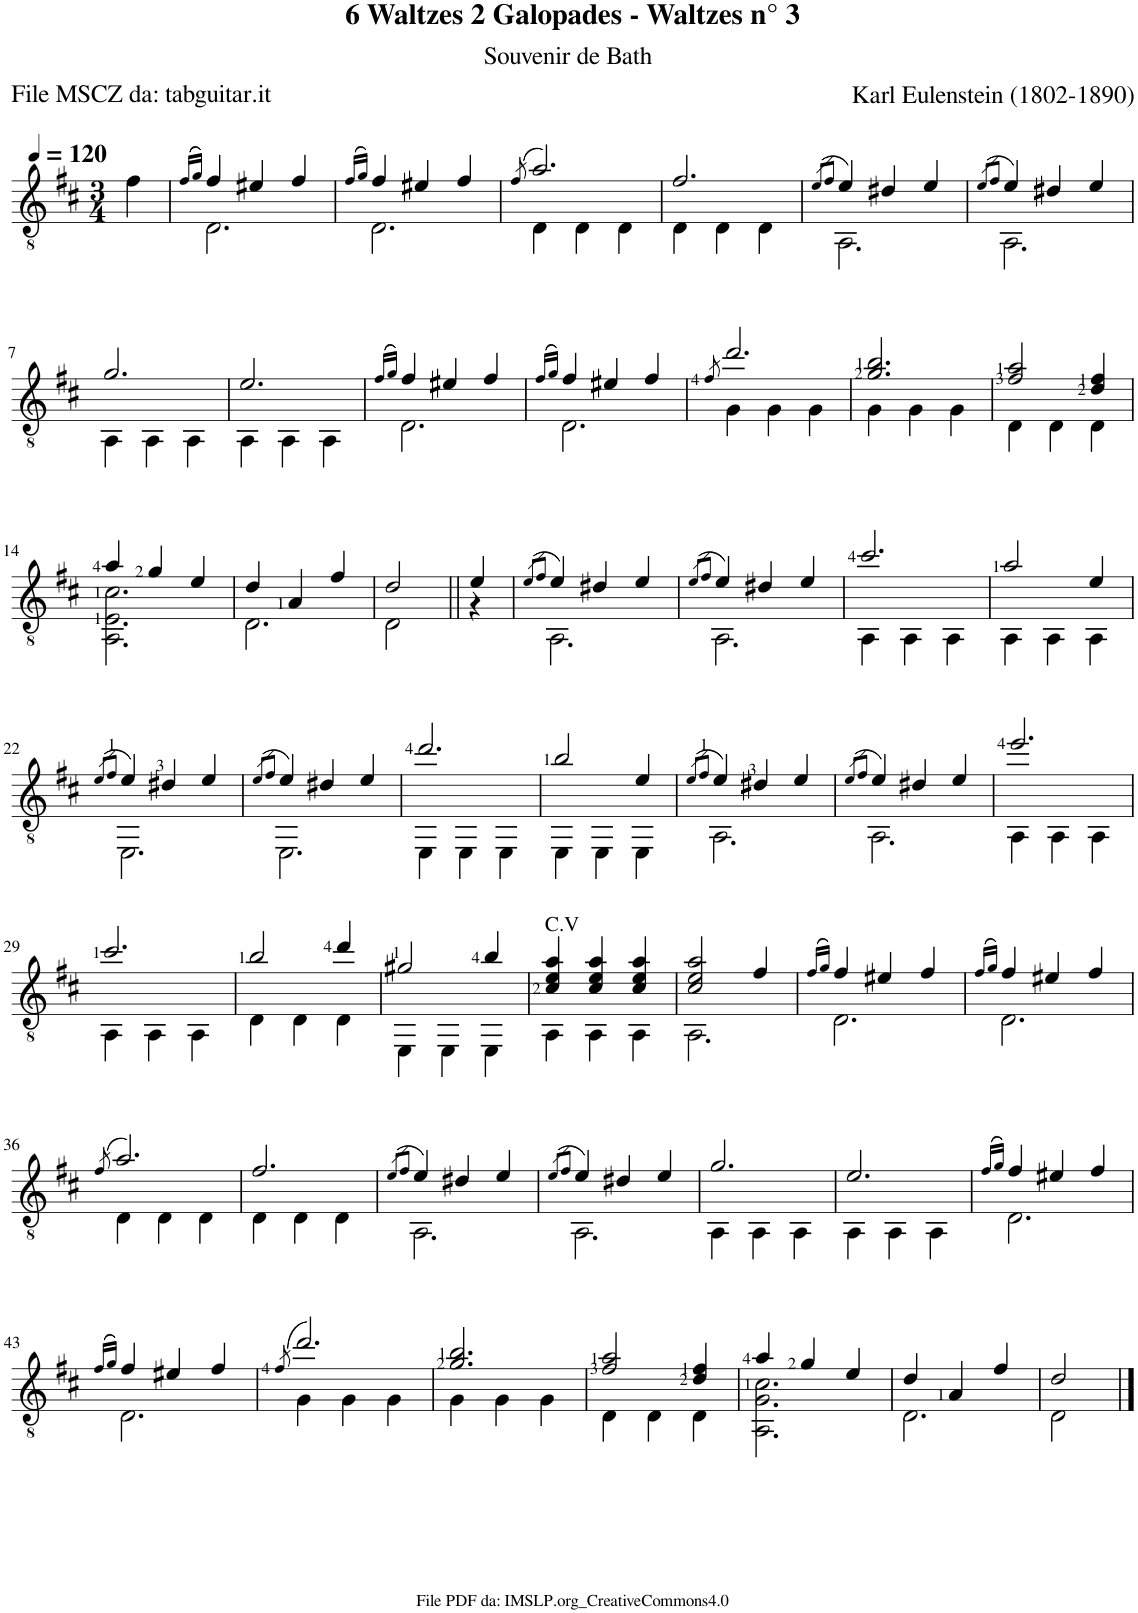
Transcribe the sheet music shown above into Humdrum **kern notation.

**kern
*part1
*staff1
*I"Guitar
*I'Guit.
*clefGv2
*k[f#c#]
*M3/4
*MM120
=
4f#\
=1
(16qf#/LL
16qg/JJ)
*^
4f#/	2.D\
4e#X/	.
4f#/	.
=2	=2
(16qf#/LL	.
16qg/JJ)	.
4f#/	2.D\
4e#X/	.
4f#/	.
=3	=3
(8qf#/	.
2.a/)	4D\
.	4D\
.	4D\
=4	=4
2.f#/	4D\
.	4D\
.	4D\
=5	=5
(8qe/L	.
8qf#/J	.
4e/)	2.AA\
4d#X/	.
4e/	.
=6	=6
(8qe/L	.
8qf#/J	.
4e/)	2.AA\
4d#X/	.
4e/	.
!!LO:LB:g=z	!!
=7	=7
2.g/	4AA\
.	4AA\
.	4AA\
=8	=8
2.e/	4AA\
.	4AA\
.	4AA\
=9	=9
(16qf#/LL	.
16qg/JJ)	.
4f#/	2.D\
4e#X/	.
4f#/	.
=10	=10
(16qf#/LL	.
16qg/JJ)	.
4f#/	2.D\
4e#X/	.
4f#/	.
=11	=11
8qf#/	.
2.dd/	4G\
.	4G\
.	4G\
=12	=12
2.g/ 2.b/	4G\
.	4G\
.	4G\
=13	=13
2f#/ 2a/	4D\
.	4D\
4d/ 4f#/	4D\
!!LO:LB:g=z	!!
=14	=14
4a/	2.AA\ 2.E\ 2.c#\
4g/	.
4e/	.
=15	=15
4d/	2.D\
4A/	.
4f#/	.
=16	=16
2d/	2D\
=17||	=17||
4e/	4r
=18	=18
(8qe/L	.
8qf#/J	.
4e/)	2.AA\
4d#X/	.
4e/	.
=19	=19
(8qe/L	.
8qf#/J	.
4e/)	2.AA\
4d#X/	.
4e/	.
=20	=20
2.cc#/	4AA\
.	4AA\
.	4AA\
=21	=21
2a/	4AA\
.	4AA\
4e/	4AA\
!!LO:LB:g=z	!!
=22	=22
(8qe/L	.
8qf#/J	.
4e/)	2.EE\
4d#X/	.
4e/	.
=23	=23
(8qe/L	.
8qf#/J	.
4e/)	2.EE\
4d#X/	.
4e/	.
=24	=24
2.dd/	4EE\
.	4EE\
.	4EE\
=25	=25
2b/	4EE\
.	4EE\
4e/	4EE\
=26	=26
(8qe/L	.
8qf#/J	.
4e/)	2.AA\
4d#X/	.
4e/	.
=27	=27
(8qe/L	.
8qf#/J	.
4e/)	2.AA\
4d#X/	.
4e/	.
=28	=28
2.ee/	4AA\
.	4AA\
.	4AA\
!!LO:LB:g=z	!!
=29	=29
2.cc#/	4AA\
.	4AA\
.	4AA\
=30	=30
2b/	4D\
.	4D\
4dd/	4D\
=31	=31
2g#X/	4EE\
.	4EE\
4b/	4EE\
=32	=32
!LO:TX:a:t=C.V	!
4c#/ 4e/ 4a/	4AA\
4c#/ 4e/ 4a/	4AA\
4c#/ 4e/ 4a/	4AA\
=33	=33
2c#/ 2e/ 2a/	2.AA\
4f#/	.
=34	=34
(16qf#/LL	.
16qg/JJ)	.
4f#/	2.D\
4e#X/	.
4f#/	.
=35	=35
(16qf#/LL	.
16qg/JJ)	.
4f#/	2.D\
4e#X/	.
4f#/	.
!!LO:LB:g=z	!!
=36	=36
(8qf#/	.
2.a/)	4D\
.	4D\
.	4D\
=37	=37
2.f#/	4D\
.	4D\
.	4D\
=38	=38
(8qe/L	.
8qf#/J	.
4e/)	2.AA\
4d#X/	.
4e/	.
=39	=39
(8qe/L	.
8qf#/J	.
4e/)	2.AA\
4d#X/	.
4e/	.
=40	=40
2.g/	4AA\
.	4AA\
.	4AA\
=41	=41
2.e/	4AA\
.	4AA\
.	4AA\
=42	=42
(16qf#/LL	.
16qg/JJ)	.
4f#/	2.D\
4e#X/	.
4f#/	.
!!LO:LB:g=z	!!
=43	=43
(16qf#/LL	.
16qg/JJ)	.
4f#/	2.D\
4e#X/	.
4f#/	.
=44	=44
(8qf#/	.
2.dd/)	4G\
.	4G\
.	4G\
=45	=45
2.g/ 2.b/	4G\
.	4G\
.	4G\
=46	=46
2f#/ 2a/	4D\
.	4D\
4d/ 4f#/	4D\
=47	=47
4a/	2.AA\ 2.G\ 2.c#\
4g/	.
4e/	.
=48	=48
4d/	2.D\
4A/	.
4f#/	.
=49	=49
2d/	2D\
*v	*v
==
*-
